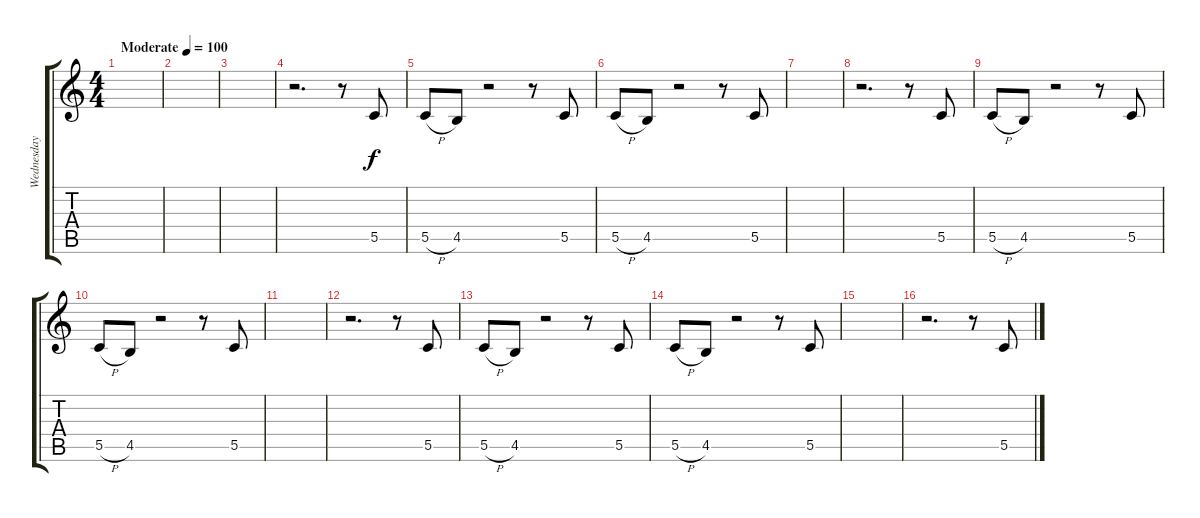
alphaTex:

\track ("Wednesday 13 I" "Wednesday ") {instrument acousticguitarsteel}
\staff {score tabs}
\tuning (D4 A3 F3 C3 G2 C2) {hide}
\ts (4 4)
\tempo (100 "Moderate")
\clef g2
\ks c
|
|
|
r.2{d} r.8 5.5.8 |
5.5{h}.8 4.5.8 r.2 r.8 5.5.8 |
5.5{h}.8 4.5.8 r.2 r.8 5.5.8 |
|
r.2{d} r.8 5.5.8 |
5.5{h}.8 4.5.8 r.2 r.8 5.5.8 |
5.5{h}.8 4.5.8 r.2 r.8 5.5.8 |
|
r.2{d} r.8 5.5.8 |
5.5{h}.8 4.5.8 r.2 r.8 5.5.8 |
5.5{h}.8 4.5.8 r.2 r.8 5.5.8 |
|
r.2{d} r.8 5.5.8
